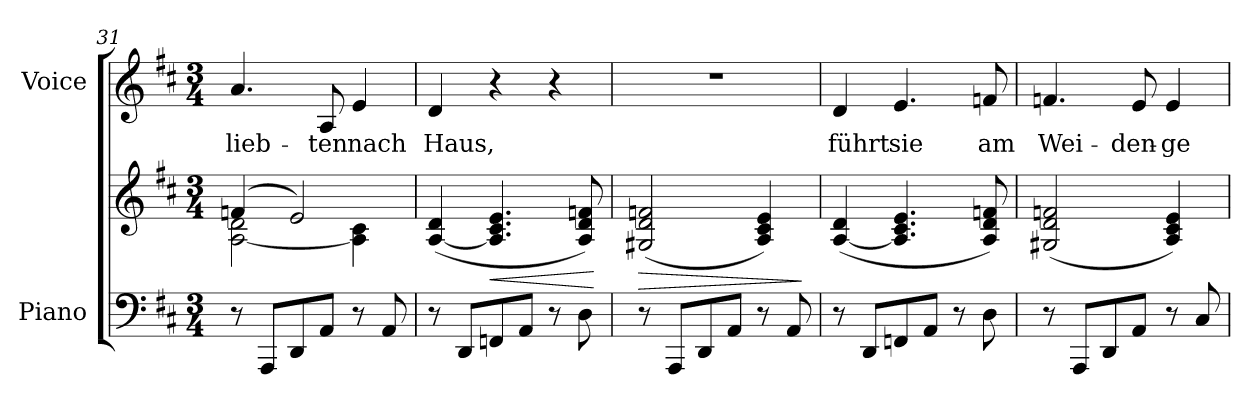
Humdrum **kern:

**kern	**kern	**dynam	**kern	**text
*part2	*part2	*part2	*part1	*part1
*staff3	*staff2	*staff2/3	*staff1	*staff1
*I"Piano	*	*	*I"Voice	*
*I'Pno	*	*	*	*
*clefF4	*clefG2	*	*clefG2	*
*k[f#c#]	*k[f#c#]	*	*k[f#c#]	*
*M3/4	*M3/4	*	*M3/4	*
=31	=31	=31	=31	=31
*	*^	*	*	*
!	!	!	!	!	!LO:LY:b
8r	(>4fn/	[2A\ 2d\	.	4.a/	-lieb-
8AAA/L	.	.	.	.	.
8DD/	2e/)	.	.	.	.
!	!	!	!	!	!LO:LY:b
8AA/J	.	.	.	8A/	-ten
!	!	!	!	!	!LO:LY:b
8r	.	4A\] 4c#\	.	4e/	nach
8AA/	.	.	.	.	.
*	*v	*v	*	*	*
=32	=32	=32	=32	=32
!	!	!	!	!LO:LY:b
8r	(>[4A/ 4d/	.	4d/	Haus,
8DD/L	.	.	.	.
!	!	!LO:HP:b	!	!
8FFn/	4.A/] 4.c#/ 4.e/	<	4r	.
8AA/J	.	.	.	.
8r	.	.	4r	.
8D\	8A/ 8d/ 8fn/)	.	.	.
.	.	[	.	.
=33	=33	=33	=33	=33
!	!	!LO:HP:b	!	!
8r	(>2G#X/ 2d/ 2fn/	>	2.r	.
8AAA/L	.	.	.	.
8DD/	.	.	.	.
8AA/J	.	.	.	.
8r	4A/ 4c#/ 4e/)	.	.	.
8AA/	.	.	.	.
.	.	]	.	.
!!LO:PB:g=z
=34	=34	=34	=34	=34
!	!	!	!	!LO:LY:b
8r	(>[4A/ 4d/	.	4d/	führt
8DD/L	.	.	.	.
!	!	!	!	!LO:LY:b
8FFn/	4.A/] 4.c#/ 4.e/	.	4.e/	sie
8AA/J	.	.	.	.
8r	.	.	.	.
!	!	!	!	!LO:LY:b
8D\	8A/ 8d/ 8fn/)	.	8fn/	am
!!LO:LB:g=z
=35	=35	=35	=35	=35
!	!	!	!	!LO:LY:b
8r	(>2G#X/ 2d/ 2fn/	.	4.fn/	Wei-
8AAA/L	.	.	.	.
8DD/	.	.	.	.
!	!	!	!	!LO:LY:b
8AA/J	.	.	8e/	-den-
!	!	!	!	!LO:LY:b
8r	4A/ 4c#/ 4e/)	.	4e/	-ge-
8C#/	.	.	.	.
=	=	=	=	=
*-	*-	*-	*-	*-
